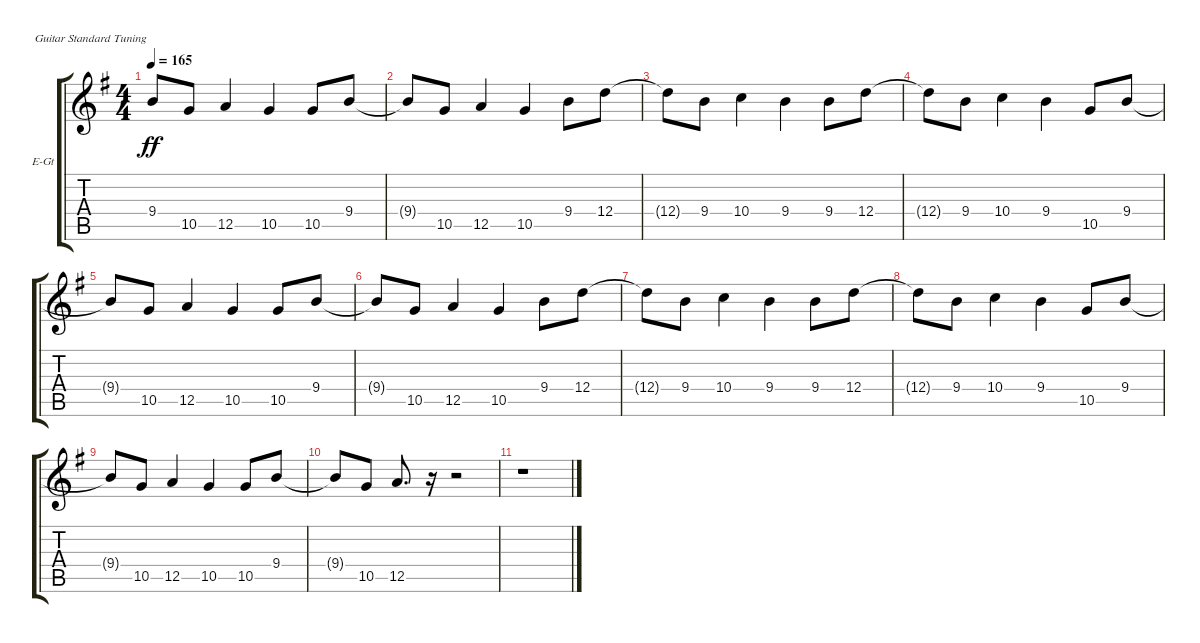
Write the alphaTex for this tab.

\defaultSystemsLayout 4
\bracketExtendMode groupsimilarinstruments
\firstSystemTrackNameOrientation horizontal
\otherSystemsTrackNameOrientation horizontal
\track ("Nick Valensi" "E-Gt") {instrument electricguitarclean}
\staff {score tabs}
\tuning (E4 B3 G3 D3 A2 E2)
\ts (4 4)
\tempo 165
\clef g2
\ks g
9.4{t}.8{dy ff} 10.5.8 12.5.4 10.5.4 10.5.8 9.4.8 |
9.4{t}.8 10.5.8 12.5.4 10.5.4 9.4.8 12.4.8 |
12.4{t}.8 9.4.8 10.4.4 9.4.4 9.4.8 12.4.8 |
12.4{t}.8 9.4.8 10.4.4 9.4.4 10.5.8 9.4.8 |
9.4{t}.8 10.5.8 12.5.4 10.5.4 10.5.8 9.4.8 |
9.4{t}.8 10.5.8 12.5.4 10.5.4 9.4.8 12.4.8 |
12.4{t}.8 9.4.8 10.4.4 9.4.4 9.4.8 12.4.8 |
12.4{t}.8 9.4.8 10.4.4 9.4.4 10.5.8 9.4.8 |
9.4{t}.8 10.5.8 12.5.4 10.5.4 10.5.8 9.4.8 |
9.4{t}.8 10.5.8 12.5.8{d} r.16 r.2 |
r.1
